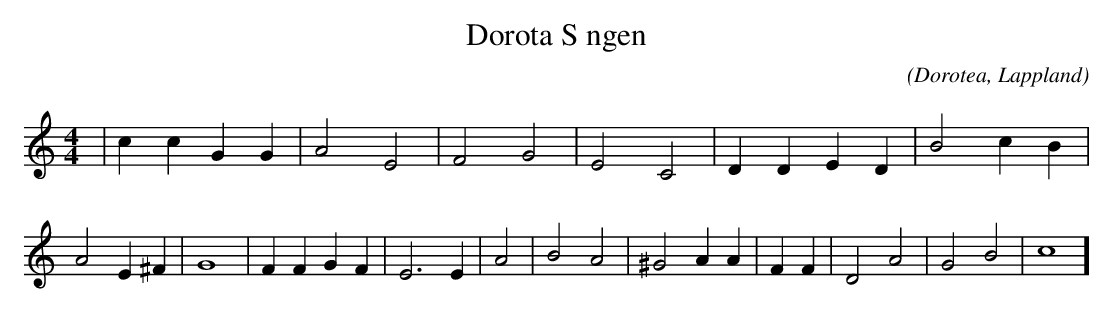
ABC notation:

X:1
T:Dorota S ngen
C:
O:Dorotea, Lappland
M:4/4
L:1/16
K:C
| c4 c4 G4 G4 |A8 E8 |F8 G8 | E8 C8 | D4 D4 E4D4 |B8 c4B4 |A8 E4 ^F4 | G16 | F4 F4  G4 F4 |E12  E4 |A8 | B8  A8 | ^G8 A4 A4 |F4 F4 | D8 A8 | G8 B8| c16]
